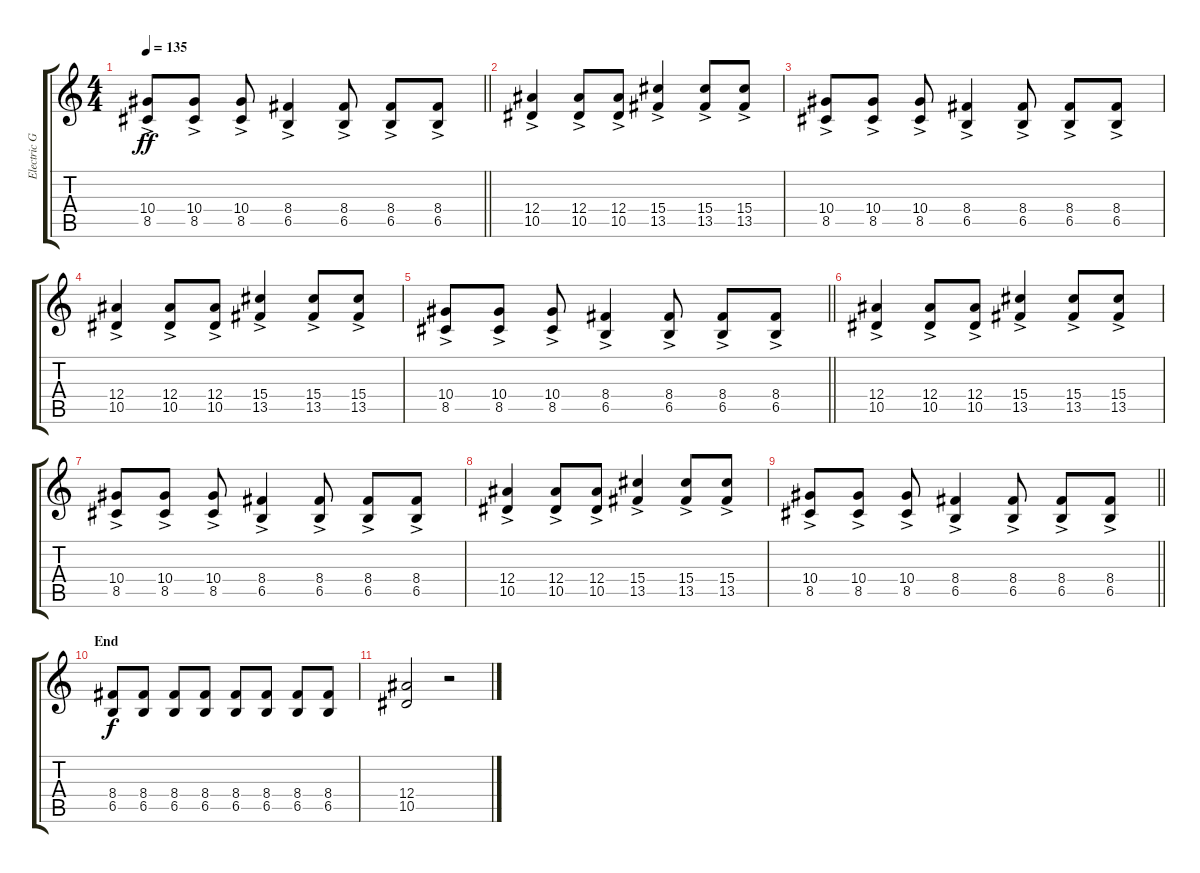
\track ("Electric Guitar" "Electric G") {instrument distortionguitar}
\staff {score tabs}
\tuning (C4 G3 Eb3 Bb2 F2 C2) {hide}
\ts (4 4)
\tempo 135
\clef g2
\barLineRight lightlight
\ks c
(10.4{ac} 8.5{ac}).8{dy ff} (10.4{ac} 8.5{ac}).8 (10.4{ac} 8.5{ac}).8 (8.4{ac} 6.5{ac}).4 (8.4{ac} 6.5{ac}).8 (8.4{ac} 6.5{ac}).8 (8.4{ac} 6.5{ac}).8 |
\section ("" "")
(12.4{ac} 10.5{ac}).4 (12.4{ac} 10.5{ac}).8 (12.4{ac} 10.5{ac}).8 (15.4{ac} 13.5{ac}).4 (15.4{ac} 13.5{ac}).8 (15.4{ac} 13.5{ac}).8 |
(10.4{ac} 8.5{ac}).8 (10.4{ac} 8.5{ac}).8 (10.4{ac} 8.5{ac}).8 (8.4{ac} 6.5{ac}).4 (8.4{ac} 6.5{ac}).8 (8.4{ac} 6.5{ac}).8 (8.4{ac} 6.5{ac}).8 |
(12.4{ac} 10.5{ac}).4 (12.4{ac} 10.5{ac}).8 (12.4{ac} 10.5{ac}).8 (15.4{ac} 13.5{ac}).4 (15.4{ac} 13.5{ac}).8 (15.4{ac} 13.5{ac}).8 |
\barLineRight lightlight
(10.4{ac} 8.5{ac}).8 (10.4{ac} 8.5{ac}).8 (10.4{ac} 8.5{ac}).8 (8.4{ac} 6.5{ac}).4 (8.4{ac} 6.5{ac}).8 (8.4{ac} 6.5{ac}).8 (8.4{ac} 6.5{ac}).8 |
\section ("" "")
(12.4{ac} 10.5{ac}).4 (12.4{ac} 10.5{ac}).8 (12.4{ac} 10.5{ac}).8 (15.4{ac} 13.5{ac}).4 (15.4{ac} 13.5{ac}).8 (15.4{ac} 13.5{ac}).8 |
(10.4{ac} 8.5{ac}).8 (10.4{ac} 8.5{ac}).8 (10.4{ac} 8.5{ac}).8 (8.4{ac} 6.5{ac}).4 (8.4{ac} 6.5{ac}).8 (8.4{ac} 6.5{ac}).8 (8.4{ac} 6.5{ac}).8 |
(12.4{ac} 10.5{ac}).4 (12.4{ac} 10.5{ac}).8 (12.4{ac} 10.5{ac}).8 (15.4{ac} 13.5{ac}).4 (15.4{ac} 13.5{ac}).8 (15.4{ac} 13.5{ac}).8 |
\barLineRight lightlight
(10.4{ac} 8.5{ac}).8 (10.4{ac} 8.5{ac}).8 (10.4{ac} 8.5{ac}).8 (8.4{ac} 6.5{ac}).4 (8.4{ac} 6.5{ac}).8 (8.4{ac} 6.5{ac}).8 (8.4{ac} 6.5{ac}).8 |
\section ("" "End")
(8.4 6.5).8{dy f} (8.4 6.5).8 (8.4 6.5).8 (8.4 6.5).8 (8.4 6.5).8 (8.4 6.5).8 (8.4 6.5).8 (8.4 6.5).8 |
(12.4 10.5).2 r.2
